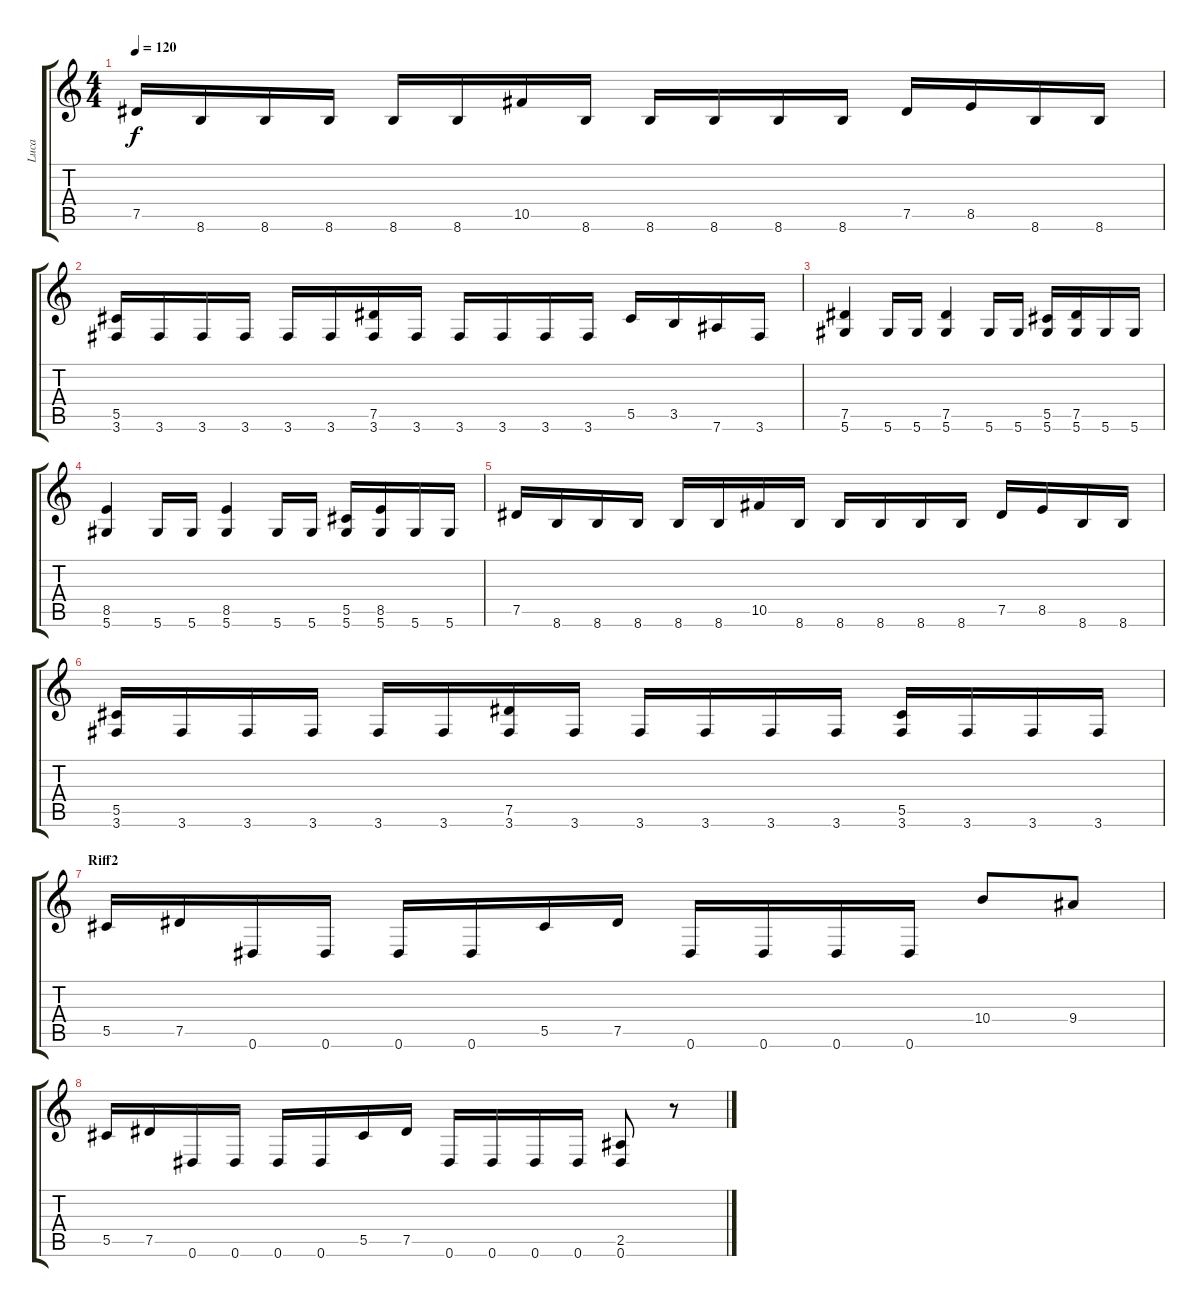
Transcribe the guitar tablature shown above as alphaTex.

\track ("Luca" "Luca") {instrument overdrivenguitar}
\staff {score tabs}
\tuning (Eb4 Bb3 Gb3 Db3 Ab2 Eb2) {hide}
\ts (4 4)
\tempo 120
\clef g2
\ks c
7.5.16{dy f} 8.6.16 8.6.16 8.6.16 8.6.16 8.6.16 10.5.16 8.6.16 8.6.16 8.6.16 8.6.16 8.6.16 7.5.16 8.5.16 8.6.16 8.6.16 |
(5.5 3.6).16 3.6.16 3.6.16 3.6.16 3.6.16 3.6.16 (7.5 3.6).16 3.6.16 3.6.16 3.6.16 3.6.16 3.6.16 5.5.16 3.5.16 7.6.16 3.6.16 |
(7.5 5.6).4 5.6.16 5.6.16 (7.5 5.6).4 5.6.16 5.6.16 (5.5 5.6).16 (7.5 5.6).16 5.6.16 5.6.16 |
(8.5 5.6).4 5.6.16 5.6.16 (8.5 5.6).4 5.6.16 5.6.16 (5.5 5.6).16 (8.5 5.6).16 5.6.16 5.6.16 |
7.5.16 8.6.16 8.6.16 8.6.16 8.6.16 8.6.16 10.5.16 8.6.16 8.6.16 8.6.16 8.6.16 8.6.16 7.5.16 8.5.16 8.6.16 8.6.16 |
(5.5 3.6).16 3.6.16 3.6.16 3.6.16 3.6.16 3.6.16 (7.5 3.6).16 3.6.16 3.6.16 3.6.16 3.6.16 3.6.16 (5.5 3.6).16 3.6.16 3.6.16 3.6.16 |
\section ("" "Riff2")
5.5.16{balance 3 instrument overdrivenguitar} 7.5.16 0.6.16 0.6.16 0.6.16 0.6.16 5.5.16 7.5.16 0.6.16 0.6.16 0.6.16 0.6.16 10.4.8 9.4.8 |
5.5.16 7.5.16 0.6.16 0.6.16 0.6.16 0.6.16 5.5.16 7.5.16 0.6.16 0.6.16 0.6.16 0.6.16 (2.5 0.6).8 r.8
